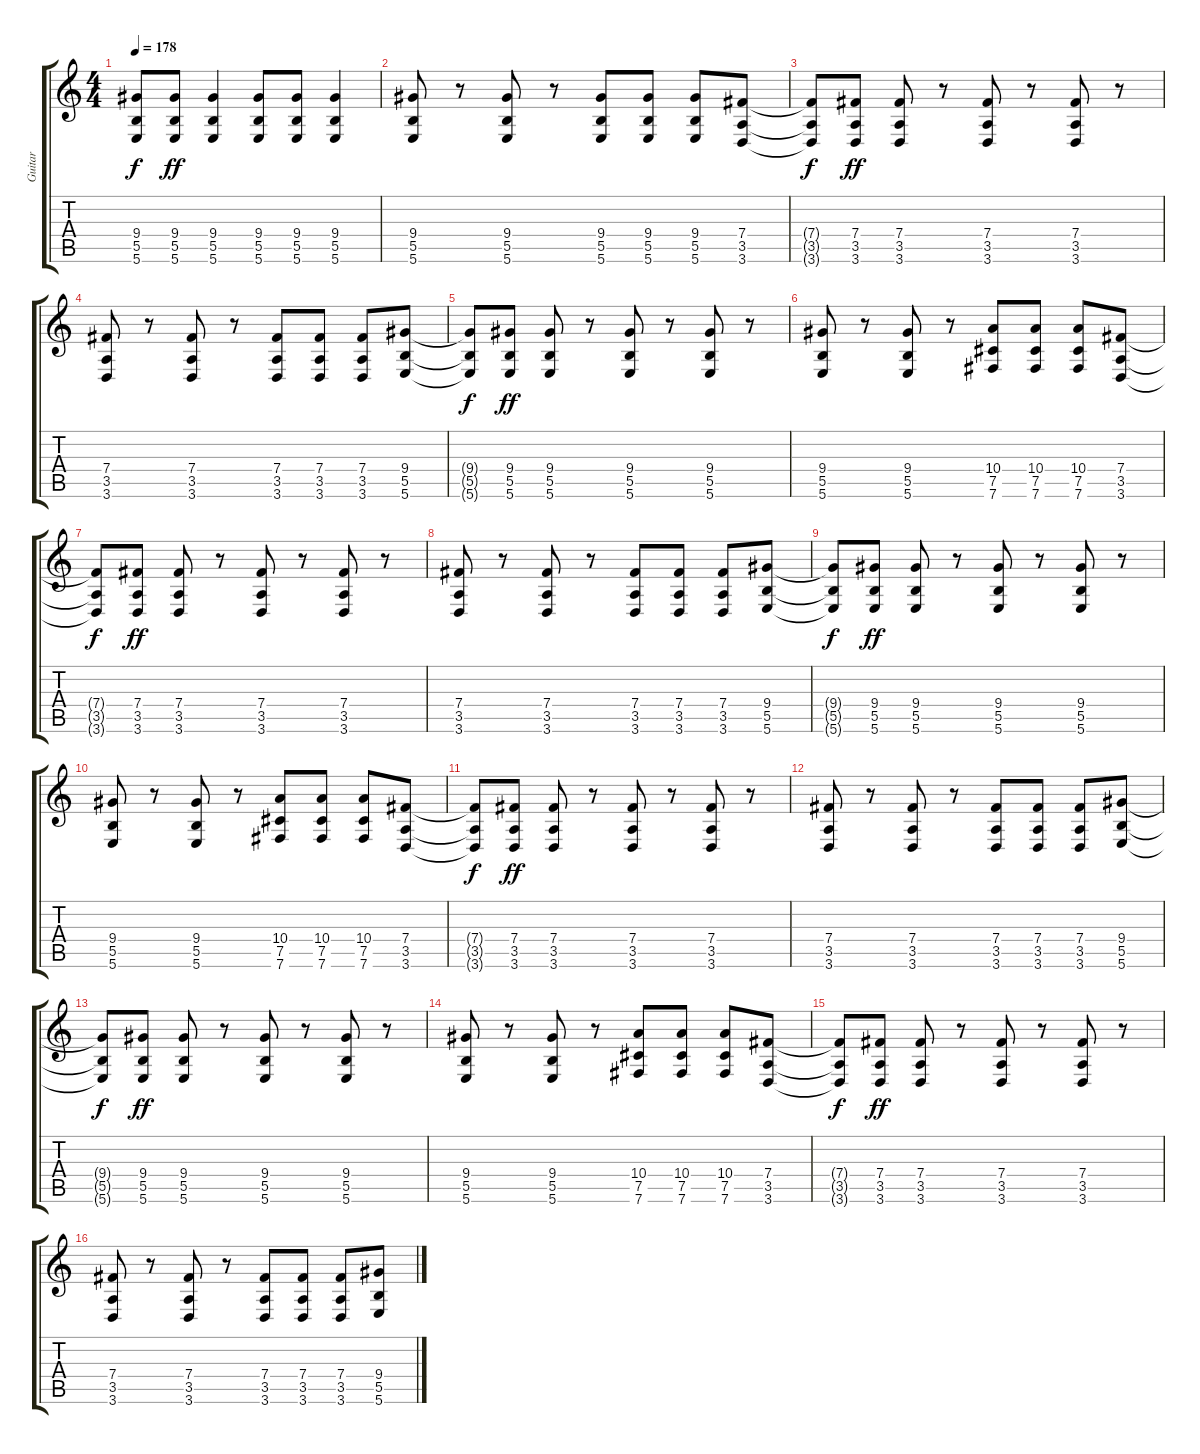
\track ("Guitar" "Guitar") {instrument distortionguitar}
\staff {score tabs}
\tuning (Db4 Ab3 E3 B2 Gb2 B1) {hide}
\ts (4 4)
\tempo 178
\clef g2
\ks c
(9.4{t} 5.5{t} 5.6{t}).8{dy f} (9.4 5.5 5.6).8{dy ff} (9.4 5.5 5.6).4 (9.4 5.5 5.6).8 (9.4 5.5 5.6).8 (9.4 5.5 5.6).4 |
(9.4 5.5 5.6).8{volume 14} r.8 (9.4 5.5 5.6).8 r.8 (9.4 5.5 5.6).8 (9.4 5.5 5.6).8 (9.4 5.5 5.6).8 (7.4 3.5 3.6).8 |
(7.4{t} 3.5{t} 3.6{t}).8{dy f} (7.4 3.5 3.6).8{dy ff} (7.4 3.5 3.6).8 r.8 (7.4 3.5 3.6).8 r.8 (7.4 3.5 3.6).8 r.8 |
(7.4 3.5 3.6).8 r.8 (7.4 3.5 3.6).8 r.8 (7.4 3.5 3.6).8 (7.4 3.5 3.6).8 (7.4 3.5 3.6).8 (9.4 5.5 5.6).8 |
(9.4{t} 5.5{t} 5.6{t}).8{dy f} (9.4 5.5 5.6).8{dy ff} (9.4 5.5 5.6).8 r.8 (9.4 5.5 5.6).8 r.8 (9.4 5.5 5.6).8 r.8 |
(9.4 5.5 5.6).8 r.8 (9.4 5.5 5.6).8 r.8 (10.4 7.5 7.6).8 (10.4 7.5 7.6).8 (10.4 7.5 7.6).8 (7.4 3.5 3.6).8 |
(7.4{t} 3.5{t} 3.6{t}).8{dy f} (7.4 3.5 3.6).8{dy ff} (7.4 3.5 3.6).8 r.8 (7.4 3.5 3.6).8 r.8 (7.4 3.5 3.6).8 r.8 |
(7.4 3.5 3.6).8 r.8 (7.4 3.5 3.6).8 r.8 (7.4 3.5 3.6).8 (7.4 3.5 3.6).8 (7.4 3.5 3.6).8 (9.4 5.5 5.6).8 |
(9.4{t} 5.5{t} 5.6{t}).8{dy f} (9.4 5.5 5.6).8{dy ff} (9.4 5.5 5.6).8 r.8 (9.4 5.5 5.6).8 r.8 (9.4 5.5 5.6).8 r.8 |
(9.4 5.5 5.6).8 r.8 (9.4 5.5 5.6).8 r.8 (10.4 7.5 7.6).8 (10.4 7.5 7.6).8 (10.4 7.5 7.6).8 (7.4 3.5 3.6).8 |
(7.4{t} 3.5{t} 3.6{t}).8{dy f} (7.4 3.5 3.6).8{dy ff} (7.4 3.5 3.6).8 r.8 (7.4 3.5 3.6).8 r.8 (7.4 3.5 3.6).8 r.8 |
(7.4 3.5 3.6).8 r.8 (7.4 3.5 3.6).8 r.8 (7.4 3.5 3.6).8 (7.4 3.5 3.6).8 (7.4 3.5 3.6).8 (9.4 5.5 5.6).8 |
(9.4{t} 5.5{t} 5.6{t}).8{dy f} (9.4 5.5 5.6).8{dy ff} (9.4 5.5 5.6).8 r.8 (9.4 5.5 5.6).8 r.8 (9.4 5.5 5.6).8 r.8 |
(9.4 5.5 5.6).8 r.8 (9.4 5.5 5.6).8 r.8 (10.4 7.5 7.6).8 (10.4 7.5 7.6).8 (10.4 7.5 7.6).8 (7.4 3.5 3.6).8 |
(7.4{t} 3.5{t} 3.6{t}).8{dy f} (7.4 3.5 3.6).8{dy ff} (7.4 3.5 3.6).8 r.8 (7.4 3.5 3.6).8 r.8 (7.4 3.5 3.6).8 r.8 |
(7.4 3.5 3.6).8 r.8 (7.4 3.5 3.6).8 r.8 (7.4 3.5 3.6).8 (7.4 3.5 3.6).8 (7.4 3.5 3.6).8 (9.4 5.5 5.6).8
